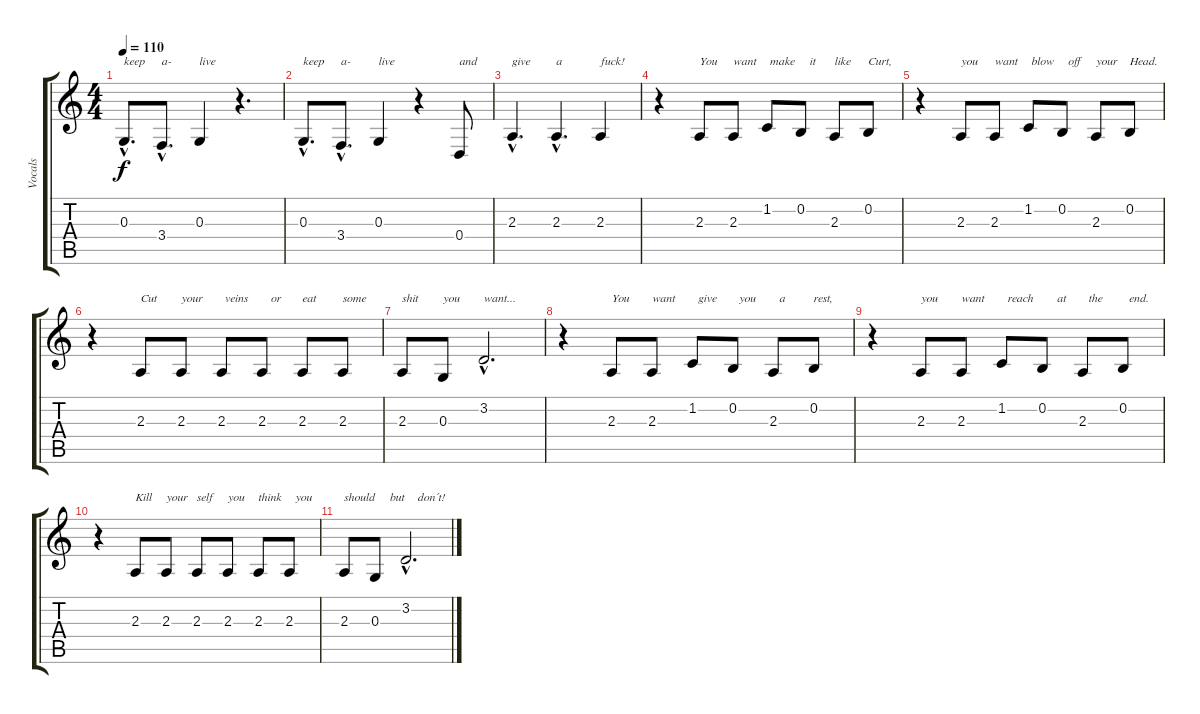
\track ("Vocals" "Vocals") {instrument lead6voice}
\staff {score tabs}
\tuning (E4 B3 G3 D3 A2 D2) {hide}
\ts (4 4)
\tempo 110
\clef g2
\ks c
0.3{hac}.8{d txt "keep" dy f} 3.4{hac}.8{d txt "a-"} 0.3.4{txt "live"} r.4{d} |
0.3{hac}.8{d txt "keep"} 3.4{hac}.8{d txt "a-"} 0.3.4{txt "live"} r.4 0.4.8{txt "and"} |
2.3{hac}.4{d txt "give"} 2.3{hac}.4{d txt "a"} 2.3.4{txt "fuck!"} |
r.4 2.3.8{txt "You"} 2.3.8{txt "want"} 1.2.8{txt " make"} 0.2.8{txt "   it"} 2.3.8{txt "like"} 0.2.8{txt "Curt,"} |
r.4 2.3.8{txt "you"} 2.3.8{txt "want"} 1.2.8{txt " blow"} 0.2.8{txt "  off"} 2.3.8{txt "your"} 0.2.8{txt "Head."} |
r.4 2.3.8{txt "Cut"} 2.3.8{txt "your"} 2.3.8{txt " veins"} 2.3.8{txt "   or"} 2.3.8{txt "eat"} 2.3.8{txt "some"} |
2.3.8{txt "shit"} 0.3.8{txt "you"} 3.2{hac}.2{d txt "want..."} |
r.4 2.3.8{txt "You"} 2.3.8{txt "want"} 1.2.8{txt "  give"} 0.2.8{txt "  you"} 2.3.8{txt "  a"} 0.2.8{txt "rest,"} |
r.4 2.3.8{txt "you"} 2.3.8{txt "want"} 1.2.8{txt "  reach"} 0.2.8{txt "     at"} 2.3.8{txt "  the"} 0.2.8{txt "  end."} |
r.4 2.3.8{txt "Kill"} 2.3.8{txt "your"} 2.3.8{txt "self"} 2.3.8{txt "you"} 2.3.8{txt "think"} 2.3.8{txt "  you"} |
2.3.8{txt "should"} 0.3.8{txt "     but"} 3.2{hac}.2{d txt "    don´t!"}
